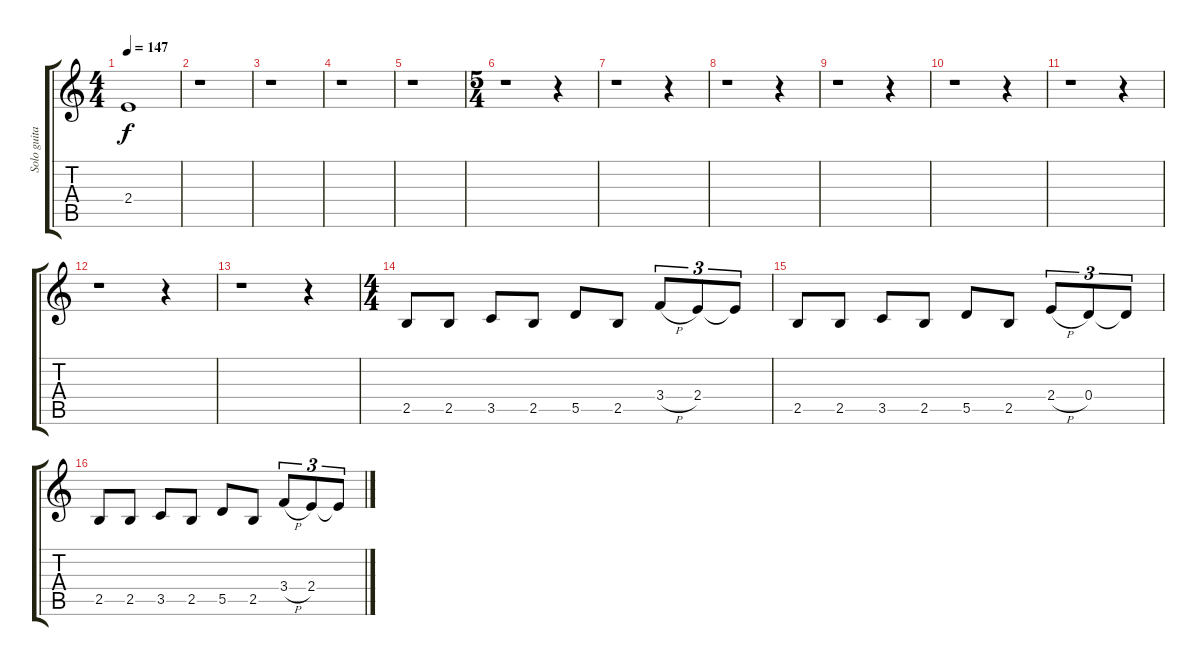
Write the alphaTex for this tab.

\track ("Solo guitar" "Solo guita") {instrument distortionguitar}
\staff {score tabs}
\tuning (E4 B3 G3 D3 A2 E2) {hide}
\ts (4 4)
\tempo 147
\clef g2
\ks c
2.4.1{dy f} |
r.1 |
r.1 |
r.1 |
r.1 |
\ts (5 4)
r.1 r.4 |
r.1 r.4 |
r.1 r.4 |
r.1 r.4 |
r.1 r.4 |
r.1 r.4 |
r.1 r.4 |
r.1 r.4 |
\ts (4 4)
2.5.8 2.5.8 3.5.8 2.5.8 5.5.8 2.5.8 3.4{h}.8{tu (3 2)} 2.4.8{tu (3 2)} 2.4{t}.8{tu (3 2)} |
2.5.8 2.5.8 3.5.8 2.5.8 5.5.8 2.5.8 2.4{h}.8{tu (3 2)} 0.4.8{tu (3 2)} 0.4{t}.8{tu (3 2)} |
2.5.8 2.5.8 3.5.8 2.5.8 5.5.8 2.5.8 3.4{h}.8{tu (3 2)} 2.4.8{tu (3 2)} 2.4{t}.8{tu (3 2)}
